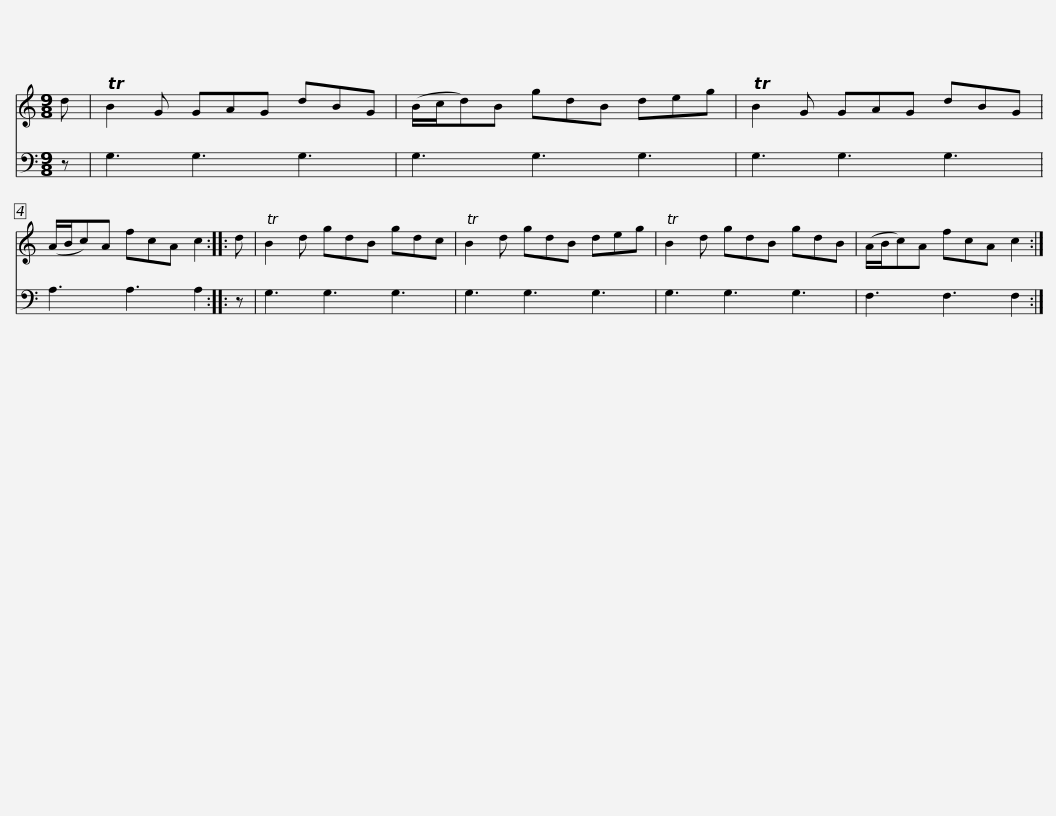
X:1
%%score 1 2
L:1/8
M:9/8
I:linebreak $
K:C
V:1 treble
V:2 bass
V:1
 d | TB2 G GAG dBG | (B/c/d)B gdB deg | TB2 G GAG dBG | (A/B/c)A fcA c2 :: %5
 d |$ TB2 d gdB gdc | TB2 d gdB deg | TB2 d gdB gdB | (A/B/c)A fcA c2 :| %10
V:2
 z | G,3 G,3 G,3 | G,3 G,3 G,3 | G,3 G,3 G,3 | A,3 A,3 A,2 :: %5
 z |$ G,3 G,3 G,3 | G,3 G,3 G,3 | G,3 G,3 G,3 | F,3 F,3 F,2 :| %10
